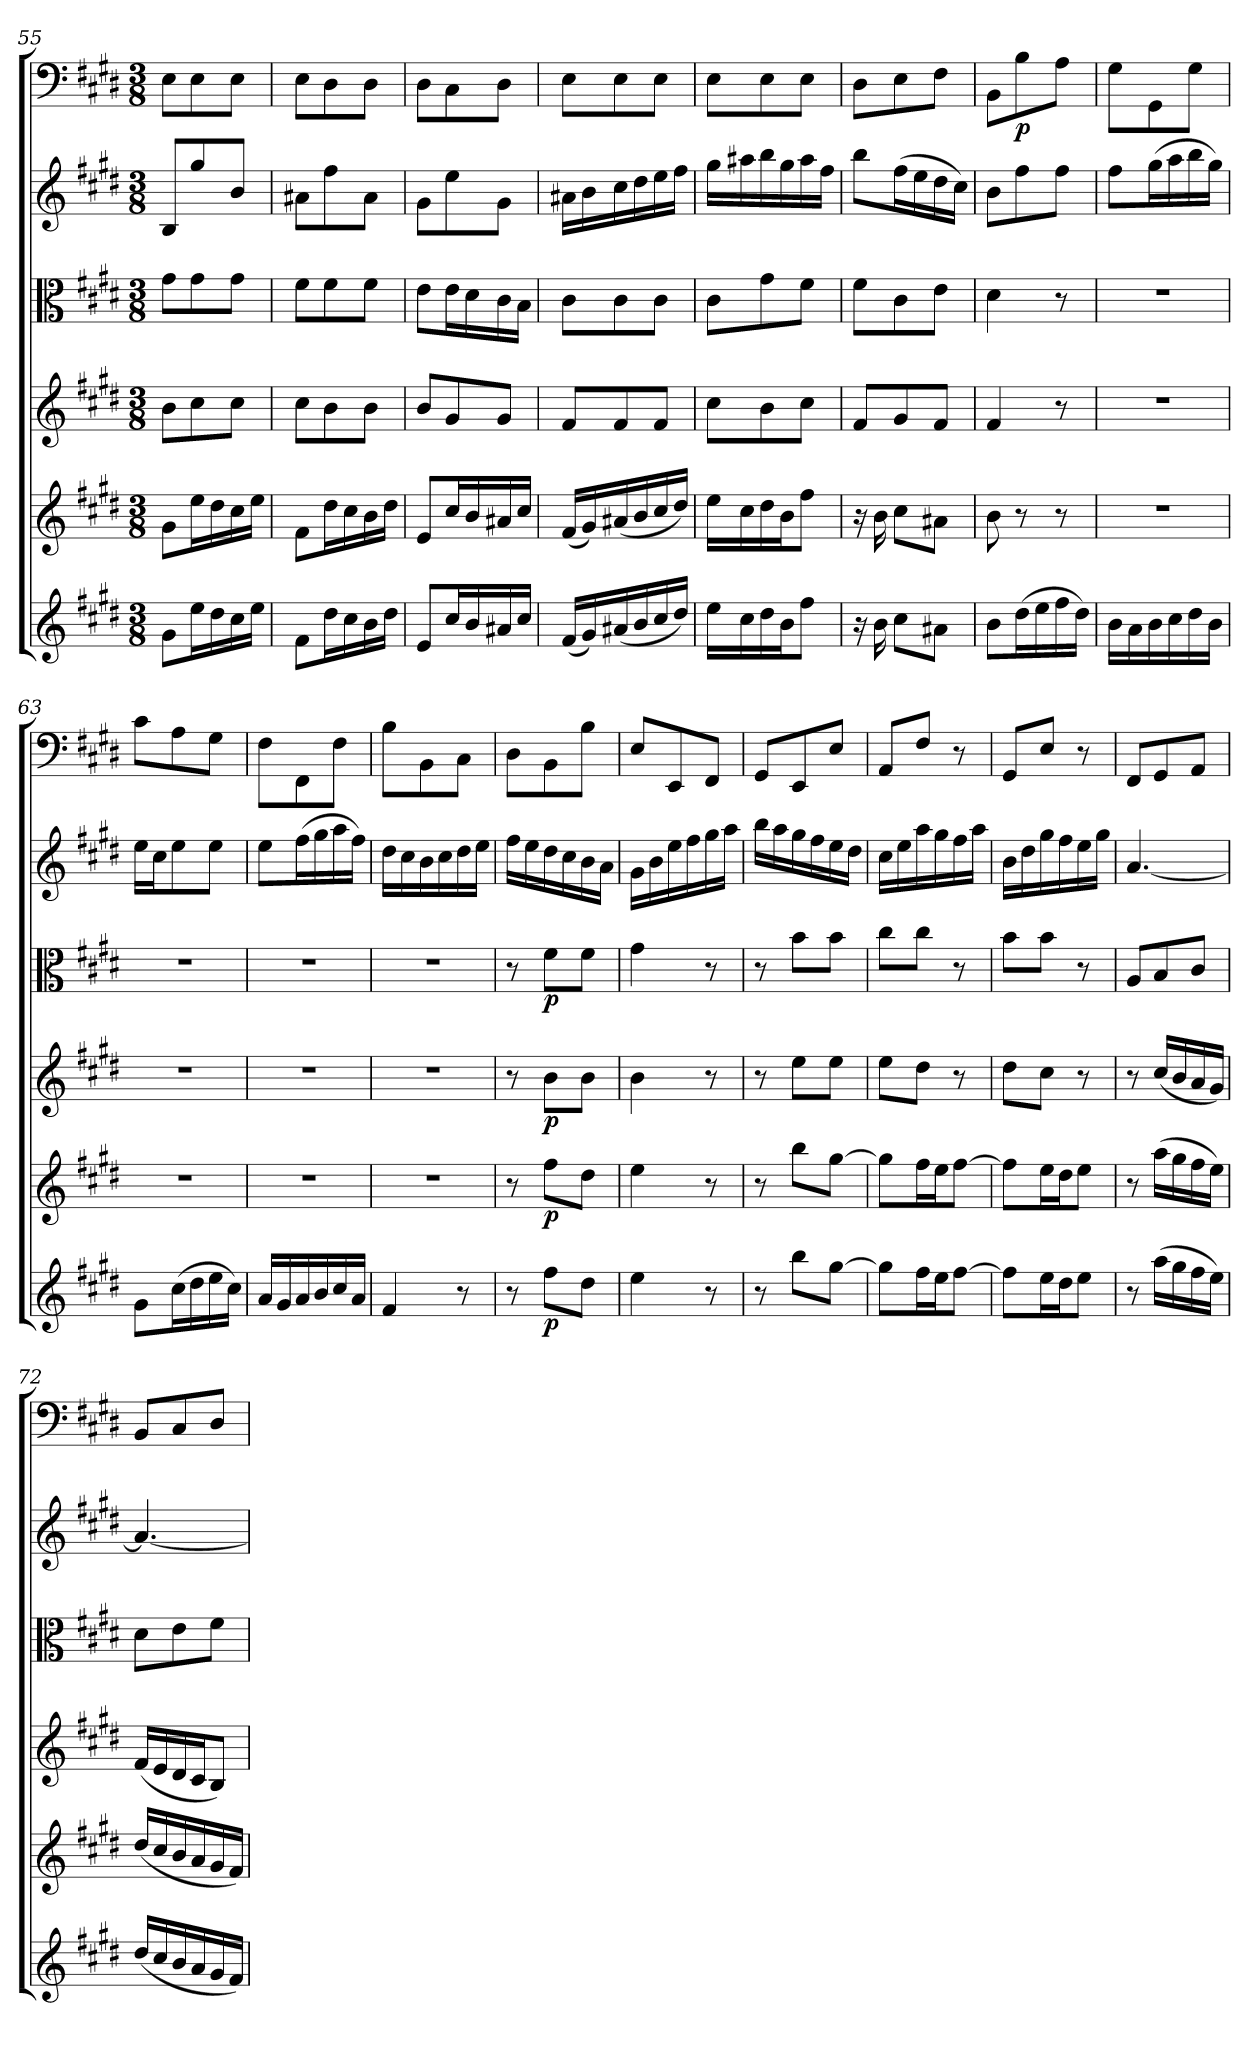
**kern	**dynam	**kern	**dynam	**kern	**dynam	**kern	**dynam	**kern	**kern	**dynam
*part6	*part6	*part5	*part5	*part4	*part4	*part3	*part3	*part2	*part1	*part1
*staff6	*staff6	*staff5	*staff5	*staff4	*staff4	*staff3	*staff3	*staff2	*staff1	*staff1
*clefG2	*	*clefG2	*	*clefG2	*	*clefC3	*	*clefG2	*clefF4	*
*k[f#c#g#d#]	*	*k[f#c#g#d#]	*	*k[f#c#g#d#]	*	*k[f#c#g#d#]	*	*k[f#c#g#d#]	*k[f#c#g#d#]	*
*E:	*	*E:	*	*E:	*	*E:	*	*E:	*E:	*
*M3/8	*	*M3/8	*	*M3/8	*	*M3/8	*	*M3/8	*M3/8	*
=55	=55	=55	=55	=55	=55	=55	=55	=55	=55	=55
8g#\L	.	8g#\L	.	8b\L	.	8g#\L	.	8B/L	8E\L	.
16ee\L	.	16ee\L	.	8cc#\	.	8g#\	.	8gg#/	8E\	.
16dd#\	.	16dd#\	.	.	.	.	.	.	.	.
16cc#\	.	16cc#\	.	8cc#\J	.	8g#\J	.	8b/J	8E\J	.
16ee\JJ	.	16ee\JJ	.	.	.	.	.	.	.	.
=56	=56	=56	=56	=56	=56	=56	=56	=56	=56	=56
8f#\L	.	8f#\L	.	8cc#\L	.	8f#\L	.	8a#X\L	8E\L	.
16dd#\L	.	16dd#\L	.	8b\	.	8f#\	.	8ff#\	8D#\	.
16cc#\	.	16cc#\	.	.	.	.	.	.	.	.
16b\	.	16b\	.	8b\J	.	8f#\J	.	8a#\J	8D#\J	.
16dd#\JJ	.	16dd#\JJ	.	.	.	.	.	.	.	.
=57	=57	=57	=57	=57	=57	=57	=57	=57	=57	=57
8e/L	.	8e/L	.	8b/L	.	8e\L	.	8g#\L	8D#\L	.
16cc#/L	.	16cc#/L	.	8g#/	.	16e\L	.	8ee\	8C#\	.
16b/	.	16b/	.	.	.	16d#\	.	.	.	.
16a#X/	.	16a#X/	.	8g#/J	.	16c#\	.	8g#\J	8D#\J	.
16cc#/JJ	.	16cc#/JJ	.	.	.	16B\JJ	.	.	.	.
=58	=58	=58	=58	=58	=58	=58	=58	=58	=58	=58
(16f#/LL	.	(16f#/LL	.	8f#/L	.	8c#\L	.	16a#X\LL	8E\L	.
16g#/)	.	16g#/)	.	.	.	.	.	16b\	.	.
(16a#X/	.	(16a#X/	.	8f#/	.	8c#\	.	16cc#\	8E\	.
16b/	.	16b/	.	.	.	.	.	16dd#\	.	.
16cc#/	.	16cc#/	.	8f#/J	.	8c#\J	.	16ee\	8E\J	.
16dd#/JJ)	.	16dd#/JJ)	.	.	.	.	.	16ff#\JJ	.	.
=59	=59	=59	=59	=59	=59	=59	=59	=59	=59	=59
16ee\LL	.	16ee\LL	.	8cc#\L	.	8c#\L	.	16gg#\LL	8E\L	.
16cc#\	.	16cc#\	.	.	.	.	.	16aa#X\	.	.
16dd#\	.	16dd#\	.	8b\	.	8g#\	.	16bb\	8E\	.
16b\J	.	16b\J	.	.	.	.	.	16gg#\	.	.
8ff#\J	.	8ff#\J	.	8cc#\J	.	8f#\J	.	16aa#\	8E\J	.
.	.	.	.	.	.	.	.	16ff#\JJ	.	.
=60	=60	=60	=60	=60	=60	=60	=60	=60	=60	=60
16r	.	16r	.	8f#/L	.	8f#\L	.	8bb\L	8D#\L	.
16b\	.	16b\	.	.	.	.	.	.	.	.
8cc#\L	.	8cc#\L	.	8g#/	.	8c#\	.	(16ff#\L	8E\	.
.	.	.	.	.	.	.	.	16ee\	.	.
8a#X\J	.	8a#X\J	.	8f#/J	.	8e\J	.	16dd#\	8F#\J	.
.	.	.	.	.	.	.	.	16cc#\JJ)	.	.
=61	=61	=61	=61	=61	=61	=61	=61	=61	=61	=61
8b\L	.	8b\	.	4f#/	.	4d#\	.	8b\L	8BB\L	.
(16dd#\L	.	8r	.	.	.	.	.	8ff#\	8B\	p
16ee\	.	.	.	.	.	.	.	.	.	.
16ff#\	.	8r	.	8r	.	8r	.	8ff#\J	8A\J	.
16dd#\JJ)	.	.	.	.	.	.	.	.	.	.
=62	=62	=62	=62	=62	=62	=62	=62	=62	=62	=62
16b\LL	.	4.r	.	4.r	.	4.r	.	8ff#\L	8G#\L	.
16a\	.	.	.	.	.	.	.	.	.	.
16b\	.	.	.	.	.	.	.	(16gg#\L	8GG#\	.
16cc#\	.	.	.	.	.	.	.	16aa\	.	.
16dd#\	.	.	.	.	.	.	.	16bb\	8G#\J	.
16b\JJ	.	.	.	.	.	.	.	16gg#\JJ)	.	.
=63	=63	=63	=63	=63	=63	=63	=63	=63	=63	=63
8g#\L	.	4.r	.	4.r	.	4.r	.	16ee\LL	8c#\L	.
.	.	.	.	.	.	.	.	16cc#\J	.	.
(16cc#\L	.	.	.	.	.	.	.	8ee\	8A\	.
16dd#\	.	.	.	.	.	.	.	.	.	.
16ee\	.	.	.	.	.	.	.	8ee\J	8G#\J	.
16cc#\JJ)	.	.	.	.	.	.	.	.	.	.
=64	=64	=64	=64	=64	=64	=64	=64	=64	=64	=64
16a/LL	.	4.r	.	4.r	.	4.r	.	8ee\L	8F#\L	.
16g#/	.	.	.	.	.	.	.	.	.	.
16a/	.	.	.	.	.	.	.	(16ff#\L	8FF#\	.
16b/	.	.	.	.	.	.	.	16gg#\	.	.
16cc#/	.	.	.	.	.	.	.	16aa\	8F#\J	.
16a/JJ	.	.	.	.	.	.	.	16ff#\JJ)	.	.
=65	=65	=65	=65	=65	=65	=65	=65	=65	=65	=65
4f#/	.	4.r	.	4.r	.	4.r	.	16dd#\LL	8B\L	.
.	.	.	.	.	.	.	.	16cc#\	.	.
.	.	.	.	.	.	.	.	16b\	8BB\	.
.	.	.	.	.	.	.	.	16cc#\	.	.
8r	.	.	.	.	.	.	.	16dd#\	8C#\J	.
.	.	.	.	.	.	.	.	16ee\JJ	.	.
=66	=66	=66	=66	=66	=66	=66	=66	=66	=66	=66
8r	.	8r	.	8r	.	8r	.	16ff#\LL	8D#\L	.
.	.	.	.	.	.	.	.	16ee\	.	.
8ff#\L	p	8ff#\L	p	8b\L	p	8f#\L	p	16dd#\	8BB\	.
.	.	.	.	.	.	.	.	16cc#\	.	.
8dd#\J	.	8dd#\J	.	8b\J	.	8f#\J	.	16b\	8B\J	.
.	.	.	.	.	.	.	.	16a\JJ	.	.
=67	=67	=67	=67	=67	=67	=67	=67	=67	=67	=67
4ee\	.	4ee\	.	4b\	.	4g#\	.	16g#\LL	8E/L	.
.	.	.	.	.	.	.	.	16b\	.	.
.	.	.	.	.	.	.	.	16ee\	8EE/	.
.	.	.	.	.	.	.	.	16ff#\	.	.
8r	.	8r	.	8r	.	8r	.	16gg#\	8FF#/J	.
.	.	.	.	.	.	.	.	16aa\JJ	.	.
=68	=68	=68	=68	=68	=68	=68	=68	=68	=68	=68
8r	.	8r	.	8r	.	8r	.	16bb\LL	8GG#/L	.
.	.	.	.	.	.	.	.	16aa\	.	.
8bb\L	.	8bb\L	.	8ee\L	.	8b\L	.	16gg#\	8EE/	.
.	.	.	.	.	.	.	.	16ff#\	.	.
[8gg#\J	.	[8gg#\J	.	8ee\J	.	8b\J	.	16ee\	8E/J	.
.	.	.	.	.	.	.	.	16dd#\JJ	.	.
=69	=69	=69	=69	=69	=69	=69	=69	=69	=69	=69
8gg#\L]	.	8gg#\L]	.	8ee\L	.	8cc#\L	.	16cc#\LL	8AA/L	.
.	.	.	.	.	.	.	.	16ee\	.	.
16ff#\L	.	16ff#\L	.	8dd#\J	.	8cc#\J	.	16aa\	8F#/J	.
16ee\J	.	16ee\J	.	.	.	.	.	16gg#\	.	.
[8ff#\J	.	[8ff#\J	.	8r	.	8r	.	16ff#\	8r	.
.	.	.	.	.	.	.	.	16aa\JJ	.	.
=70	=70	=70	=70	=70	=70	=70	=70	=70	=70	=70
8ff#\L]	.	8ff#\L]	.	8dd#\L	.	8b\L	.	16b\LL	8GG#/L	.
.	.	.	.	.	.	.	.	16dd#\	.	.
16ee\L	.	16ee\L	.	8cc#\J	.	8b\J	.	16gg#\	8E/J	.
16dd#\J	.	16dd#\J	.	.	.	.	.	16ff#\	.	.
8ee\J	.	8ee\J	.	8r	.	8r	.	16ee\	8r	.
.	.	.	.	.	.	.	.	16gg#\JJ	.	.
=71	=71	=71	=71	=71	=71	=71	=71	=71	=71	=71
8r	.	8r	.	8r	.	8A/L	.	[4.a/	8FF#/L	.
(16aa\LL	.	(16aa\LL	.	(16cc#/LL	.	8B/	.	.	8GG#/	.
16gg#\	.	16gg#\	.	16b/	.	.	.	.	.	.
16ff#\	.	16ff#\	.	16a/	.	8c#/J	.	.	8AA/J	.
16ee\JJ)	.	16ee\JJ)	.	16g#/JJ)	.	.	.	.	.	.
=72	=72	=72	=72	=72	=72	=72	=72	=72	=72	=72
(16dd#/LL	.	(16dd#/LL	.	(16f#/LL	.	8d#\L	.	4.a/_	8BB/L	.
16cc#/	.	16cc#/	.	16e/	.	.	.	.	.	.
16b/	.	16b/	.	16d#/	.	8e\	.	.	8C#/	.
16a/	.	16a/	.	16c#/J	.	.	.	.	.	.
16g#/	.	16g#/	.	8B/J)	.	8f#\J	.	.	8D#/J	.
16f#/JJ)	.	16f#/JJ)	.	.	.	.	.	.	.	.
=	=	=	=	=	=	=	=	=	=	=
*-	*-	*-	*-	*-	*-	*-	*-	*-	*-	*-
